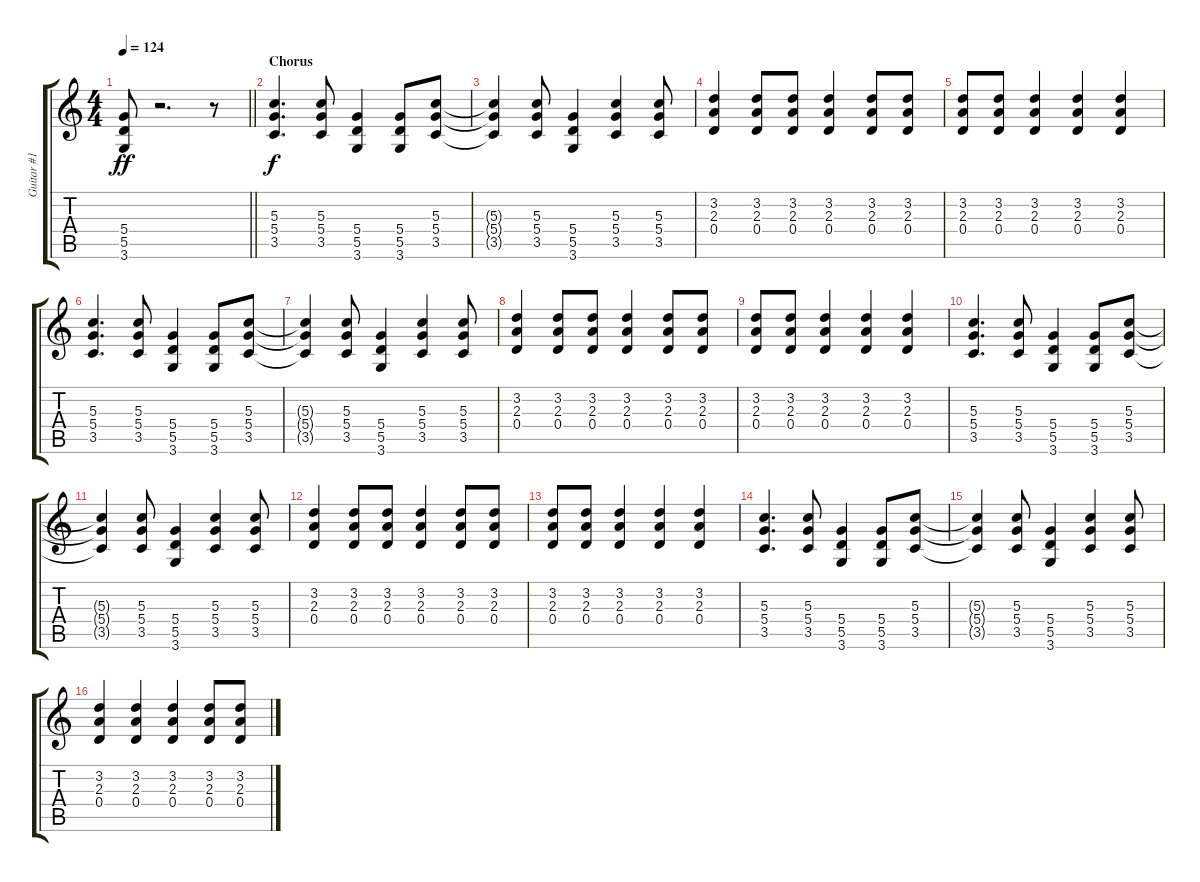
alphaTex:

\track ("Guitar #1" "Guitar #1") {instrument overdrivenguitar}
\staff {score tabs}
\tuning (E4 B3 G3 D3 A2 E2) {hide}
\ts (4 4)
\tempo 124
\clef g2
\barLineRight lightlight
\ks c
(5.4 5.5 3.6).8{dy ff} r.2{d} r.8 |
\section ("" "Chorus")
(5.3 5.4 3.5).4{d dy f} (5.3 5.4 3.5).8 (5.4 5.5 3.6).4 (5.4 5.5 3.6).8 (5.3 5.4 3.5).8 |
(5.3{t} 5.4{t} 3.5{t}).4 (5.3 5.4 3.5).8 (5.4 5.5 3.6).4 (5.3 5.4 3.5).4 (5.3 5.4 3.5).8 |
(3.2 2.3 0.4).4 (3.2 2.3 0.4).8 (3.2 2.3 0.4).8 (3.2 2.3 0.4).4 (3.2 2.3 0.4).8 (3.2 2.3 0.4).8 |
(3.2 2.3 0.4).8 (3.2 2.3 0.4).8 (3.2 2.3 0.4).4 (3.2 2.3 0.4).4 (3.2 2.3 0.4).4 |
(5.3 5.4 3.5).4{d} (5.3 5.4 3.5).8 (5.4 5.5 3.6).4 (5.4 5.5 3.6).8 (5.3 5.4 3.5).8 |
(5.3{t} 5.4{t} 3.5{t}).4 (5.3 5.4 3.5).8 (5.4 5.5 3.6).4 (5.3 5.4 3.5).4 (5.3 5.4 3.5).8 |
(3.2 2.3 0.4).4 (3.2 2.3 0.4).8 (3.2 2.3 0.4).8 (3.2 2.3 0.4).4 (3.2 2.3 0.4).8 (3.2 2.3 0.4).8 |
(3.2 2.3 0.4).8 (3.2 2.3 0.4).8 (3.2 2.3 0.4).4 (3.2 2.3 0.4).4 (3.2 2.3 0.4).4 |
(5.3 5.4 3.5).4{d} (5.3 5.4 3.5).8 (5.4 5.5 3.6).4 (5.4 5.5 3.6).8 (5.3 5.4 3.5).8 |
(5.3{t} 5.4{t} 3.5{t}).4 (5.3 5.4 3.5).8 (5.4 5.5 3.6).4 (5.3 5.4 3.5).4 (5.3 5.4 3.5).8 |
(3.2 2.3 0.4).4 (3.2 2.3 0.4).8 (3.2 2.3 0.4).8 (3.2 2.3 0.4).4 (3.2 2.3 0.4).8 (3.2 2.3 0.4).8 |
(3.2 2.3 0.4).8 (3.2 2.3 0.4).8 (3.2 2.3 0.4).4 (3.2 2.3 0.4).4 (3.2 2.3 0.4).4 |
(5.3 5.4 3.5).4{d} (5.3 5.4 3.5).8 (5.4 5.5 3.6).4 (5.4 5.5 3.6).8 (5.3 5.4 3.5).8 |
(5.3{t} 5.4{t} 3.5{t}).4 (5.3 5.4 3.5).8 (5.4 5.5 3.6).4 (5.3 5.4 3.5).4 (5.3 5.4 3.5).8 |
(3.2 2.3 0.4).4 (3.2 2.3 0.4).4 (3.2 2.3 0.4).4 (3.2 2.3 0.4).8 (3.2 2.3 0.4).8
